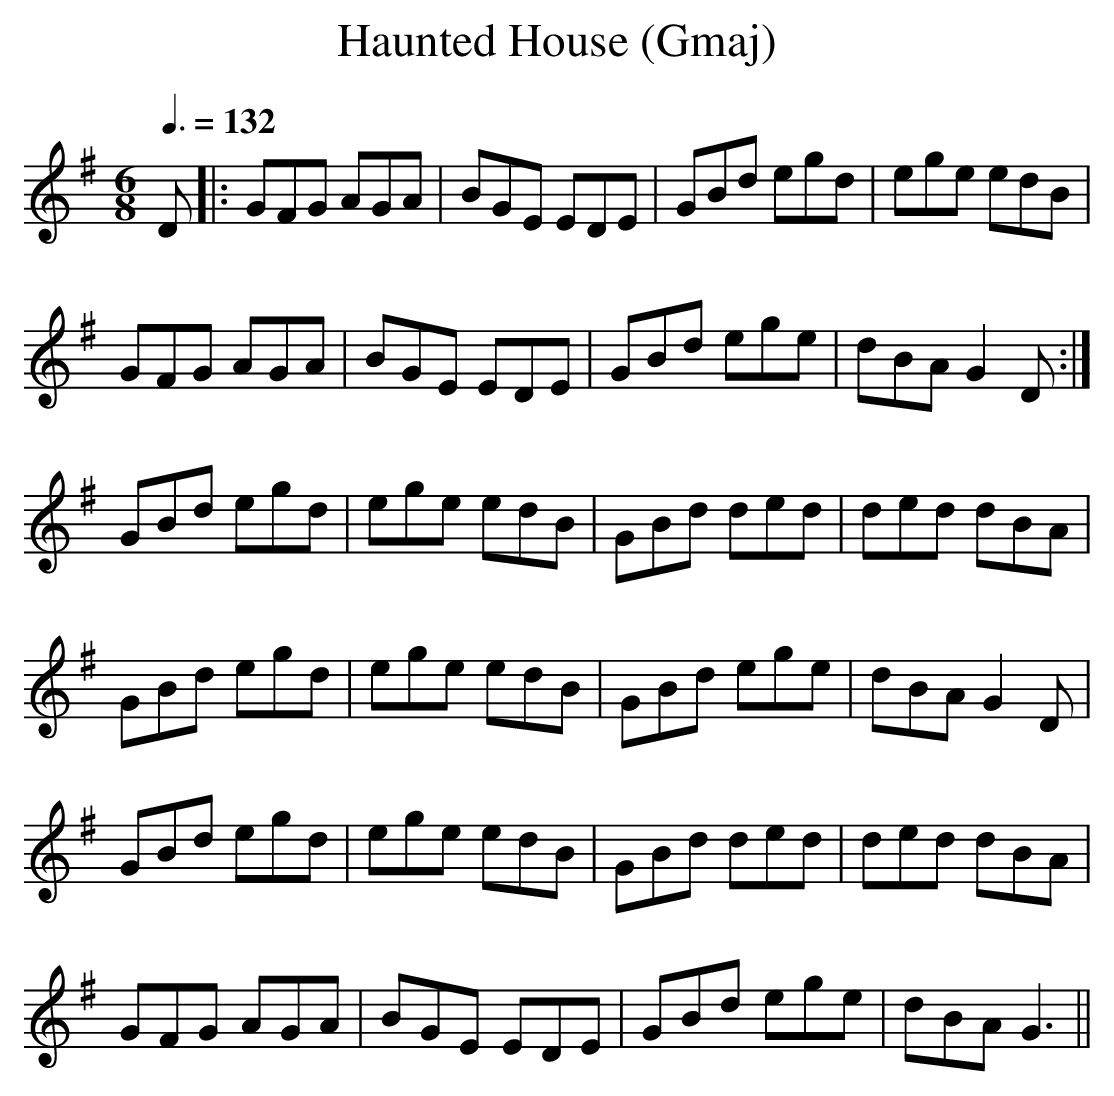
X:1
T:Haunted House (Gmaj)
Q:3/8=132
M:6/8
L:1/8
K:Gmaj
D|:GFG AGA|BGE EDE|GBd egd|ege edB|
GFG AGA|BGE EDE|GBd ege|dBA G2D:|
GBd egd|ege edB|GBd ded|ded dBA|
GBd egd|ege edB|GBd ege|dBA G2D|
GBd egd|ege edB|GBd ded|ded dBA|
GFG AGA|BGE EDE|GBd ege|dBA G3||
